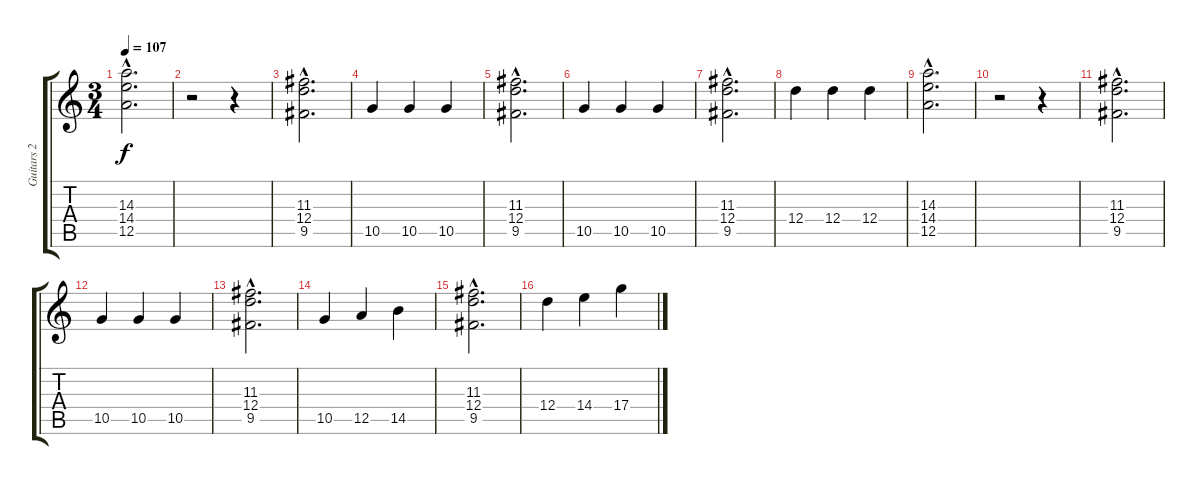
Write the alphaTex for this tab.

\track ("Guitars 2" "Guitars 2") {instrument acousticguitarsteel}
\staff {score tabs}
\tuning (E4 B3 G3 D3 A2 E2) {hide}
\ts (3 4)
\tempo 107
\clef g2
\ks c
(14.3{hac} 14.4{hac} 12.5{hac}).2{d dy f} |
r.2 r.4 |
(11.3{hac} 12.4{hac} 9.5{hac}).2{d} |
10.5.4 10.5.4 10.5.4 |
(11.3{hac} 12.4{hac} 9.5{hac}).2{d} |
10.5.4 10.5.4 10.5.4 |
(11.3{hac} 12.4{hac} 9.5{hac}).2{d} |
12.4.4 12.4.4 12.4.4 |
(14.3{hac} 14.4{hac} 12.5{hac}).2{d} |
r.2 r.4 |
(11.3{hac} 12.4{hac} 9.5{hac}).2{d} |
10.5.4 10.5.4 10.5.4 |
(11.3{hac} 12.4{hac} 9.5{hac}).2{d} |
10.5.4 12.5.4 14.5.4 |
(11.3{hac} 12.4{hac} 9.5{hac}).2{d} |
12.4.4 14.4.4 17.4.4
